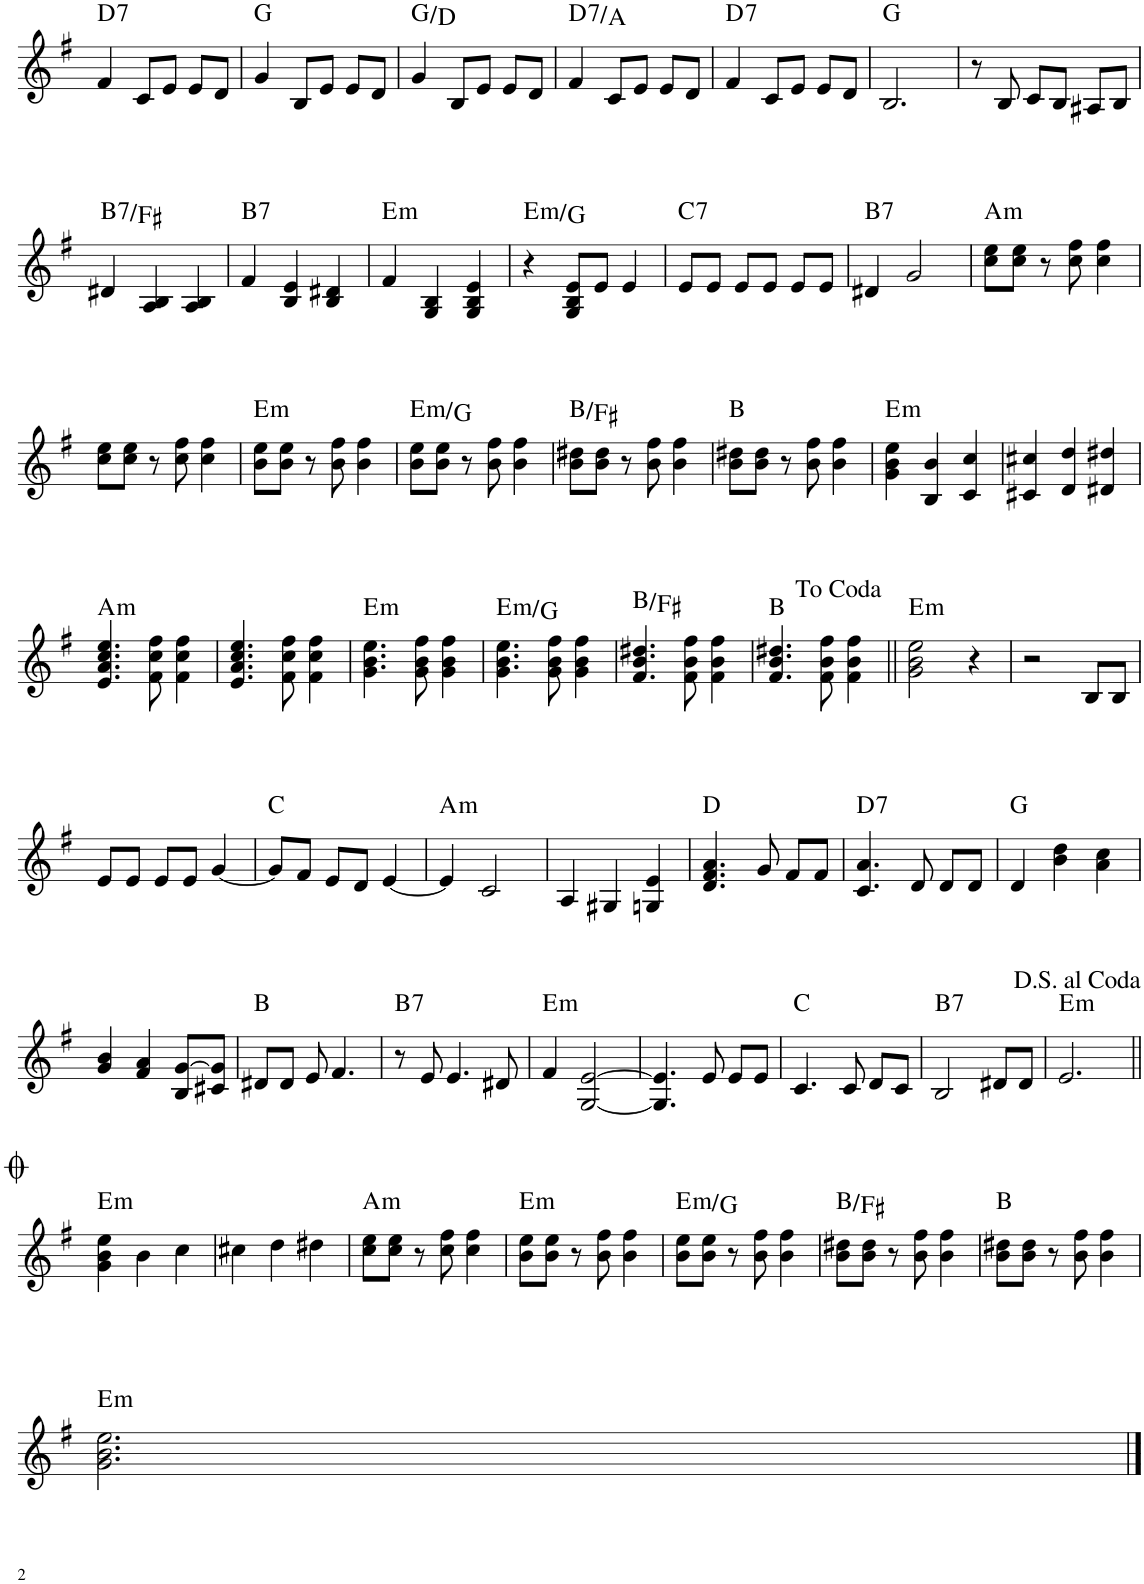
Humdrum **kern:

**kern	**harte
*part1	*part1
*staff1	*
*I"Piano	*
*I'Pno.	*
!!LO:PB:g=z
*clefG2	*
*k[f#]	*
*M3/4	*
=70	=70
!	!LO:H:kt=7
4f#/	D:7
8c/L	.
8e/J	.
8e/L	.
8d/J	.
=71	=71
4g/	G:maj
8B/L	.
8e/J	.
8e/L	.
8d/J	.
=72	=72
4g/	G:maj/5
8B/L	.
8e/J	.
8e/L	.
8d/J	.
=73	=73
!	!LO:H:kt=7
4f#/	D:7/5
8c/L	.
8e/J	.
8e/L	.
8d/J	.
=74	=74
!	!LO:H:kt=7
4f#/	D:7
8c/L	.
8e/J	.
8e/L	.
8d/J	.
=75	=75
2.B/	G:maj
=76	=76
8r	.
8B/	.
8c/L	.
8B/J	.
8A#X/L	.
8B/J	.
!!LO:LB:g=z
=77	=77
!	!LO:H:kt=7
4d#X/	B:7/5
4A/ 4B/	.
4A/ 4B/	.
=78	=78
!	!LO:H:kt=7
4f#/	B:7
4B/ 4e/	.
4B/ 4d#X/	.
=79	=79
!	!LO:H:kt=m
4f#/	E:min
4G/ 4B/	.
4G/ 4B/ 4e/	.
=80	=80
!	!LO:H:kt=m
4r	E:min/b3
8G/ 8B/ 8e/L	.
8e/J	.
4e/	.
=81	=81
!	!LO:H:kt=7
8e/L	C:7
8e/J	.
8e/L	.
8e/J	.
8e/L	.
8e/J	.
=82	=82
!	!LO:H:kt=7
4d#X/	B:7
2g/	.
=83	=83
!	!LO:H:kt=m
8cc\ 8ee\L	A:min
8cc\ 8ee\J	.
8r	.
8cc\ 8ff#\	.
4cc\ 4ff#\	.
!!LO:LB:g=z
=84	=84
8cc\ 8ee\L	.
8cc\ 8ee\J	.
8r	.
8cc\ 8ff#\	.
4cc\ 4ff#\	.
=85	=85
!	!LO:H:kt=m
8b\ 8ee\L	E:min
8b\ 8ee\J	.
8r	.
8b\ 8ff#\	.
4b\ 4ff#\	.
=86	=86
!	!LO:H:kt=m
8b\ 8ee\L	E:min/b3
8b\ 8ee\J	.
8r	.
8b\ 8ff#\	.
4b\ 4ff#\	.
=87	=87
8b\ 8dd#X\L	B:maj/5
8b\ 8dd#\J	.
8r	.
8b\ 8ff#\	.
4b\ 4ff#\	.
=88	=88
8b\ 8dd#X\L	B:maj
8b\ 8dd#\J	.
8r	.
8b\ 8ff#\	.
4b\ 4ff#\	.
=89	=89
!	!LO:H:kt=m
4g\ 4b\ 4ee\	E:min
4B/ 4b/	.
4c/ 4cc/	.
=90	=90
4c#X/ 4cc#X/	.
4d/ 4dd/	.
4d#X/ 4dd#X/	.
!!LO:LB:g=z
=91	=91
!	!LO:H:kt=m
4.e/ 4.a/ 4.cc/ 4.ee/	A:min
8f#\ 8cc\ 8ff#\	.
4f#\ 4cc\ 4ff#\	.
=92	=92
4.e/ 4.a/ 4.cc/ 4.ee/	.
8f#\ 8cc\ 8ff#\	.
4f#\ 4cc\ 4ff#\	.
=93	=93
!	!LO:H:kt=m
4.g\ 4.b\ 4.ee\	E:min
8g\ 8b\ 8ff#\	.
4g\ 4b\ 4ff#\	.
=94	=94
!	!LO:H:kt=m
4.g\ 4.b\ 4.ee\	E:min/b3
8g\ 8b\ 8ff#\	.
4g\ 4b\ 4ff#\	.
=95	=95
4.f#/ 4.b/ 4.dd#X/	B:maj/5
8f#\ 8b\ 8ff#\	.
4f#\ 4b\ 4ff#\	.
=96	=96
4.f#/ 4.b/ 4.dd#X/	B:maj
8f#\ 8b\ 8ff#\	.
4f#\ 4b\ 4ff#\	.
=97||	=97||
!	!LO:H:kt=m
2g\ 2b\ 2ee\	E:min
4r	.
=98	=98
2r	.
8B/L	.
8B/J	.
!!LO:LB:g=z
=99	=99
8e/L	.
8e/J	.
8e/L	.
8e/J	.
[4g/	.
=100	=100
8g/L]	C:maj
8f#/J	.
8e/L	.
8d/J	.
[4e/	.
=101	=101
!	!LO:H:kt=m
4e/]	A:min
2c/	.
=102	=102
4A/	.
4G#X/	.
4Gn/ 4e/	.
=103	=103
4.d/ 4.f#/ 4.a/	D:maj
8g/	.
8f#/L	.
8f#/J	.
=104	=104
!	!LO:H:kt=7
4.c/ 4.a/	D:7
8d/	.
8d/L	.
8d/J	.
=105	=105
4d/	G:maj
4b\ 4dd\	.
4a\ 4cc\	.
!!LO:LB:g=z
=106	=106
4g/ 4b/	.
4f#/ 4a/	.
8B/ [8g/L	.
8c#X/ 8g/]J	.
=107	=107
8d#X/L	B:maj
8d#/J	.
8e/	.
4.f#/	.
=108	=108
!	!LO:H:kt=7
8r	B:7
8e/	.
4.e/	.
8d#X/	.
=109	=109
!	!LO:H:kt=m
4f#/	E:min
[2G/ [2e/	.
=110	=110
4.G/] 4.e/]	.
8e/	.
8e/L	.
8e/J	.
=111	=111
4.c/	C:maj
8c/	.
8d/L	.
8c/J	.
=112	=112
!	!LO:H:kt=7
2B/	B:7
8d#X/L	.
8d#/J	.
=113	=113
!	!LO:H:kt=m
2.e/	E:min
!!LO:LB:g=z
=114||	=114||
!	!LO:H:kt=m
4g\ 4b\ 4ee\	E:min
4b\	.
4cc\	.
=115	=115
4cc#X\	.
4dd\	.
4dd#X\	.
=116	=116
!	!LO:H:kt=m
8cc\ 8ee\L	A:min
8cc\ 8ee\J	.
8r	.
8cc\ 8ff#\	.
4cc\ 4ff#\	.
=117	=117
!	!LO:H:kt=m
8b\ 8ee\L	E:min
8b\ 8ee\J	.
8r	.
8b\ 8ff#\	.
4b\ 4ff#\	.
=118	=118
!	!LO:H:kt=m
8b\ 8ee\L	E:min/b3
8b\ 8ee\J	.
8r	.
8b\ 8ff#\	.
4b\ 4ff#\	.
=119	=119
8b\ 8dd#X\L	B:maj/5
8b\ 8dd#\J	.
8r	.
8b\ 8ff#\	.
4b\ 4ff#\	.
=120	=120
8b\ 8dd#X\L	B:maj
8b\ 8dd#\J	.
8r	.
8b\ 8ff#\	.
4b\ 4ff#\	.
!!LO:LB:g=z
=121	=121
!	!LO:H:kt=m
2.g\ 2.b\ 2.ee\	E:min
==	==
*-	*-
